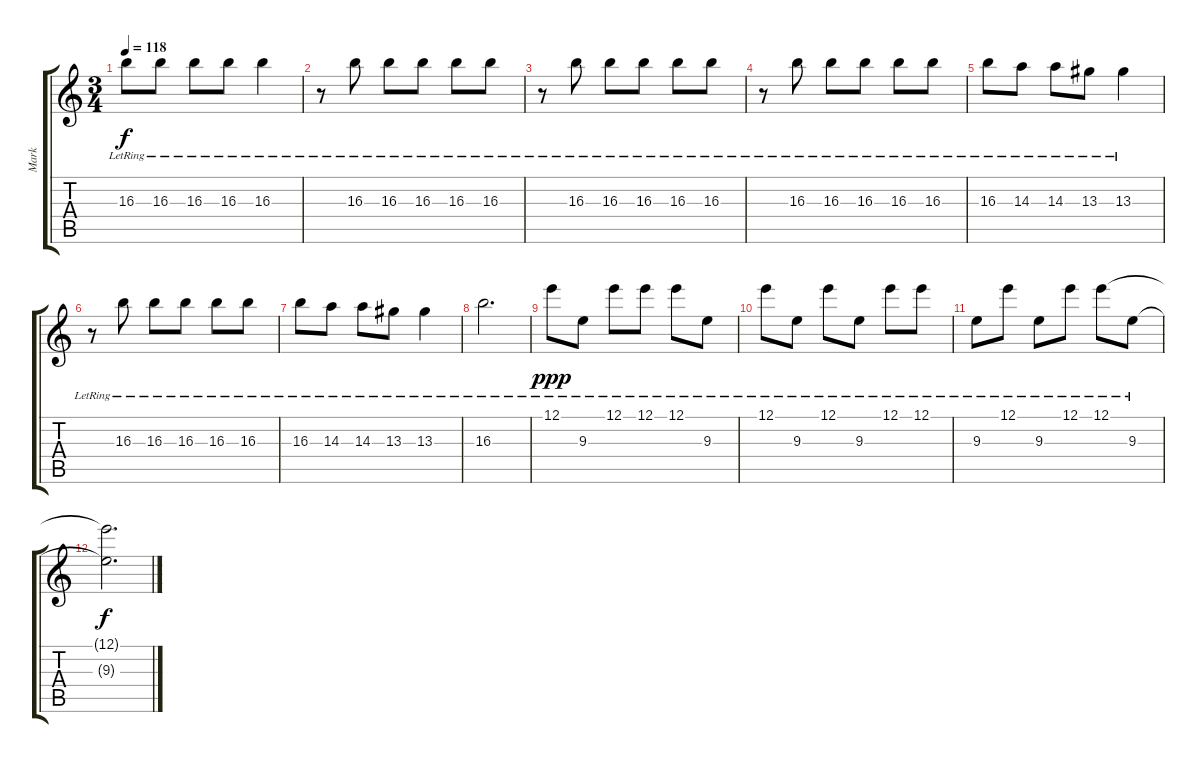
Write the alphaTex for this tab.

\track ("Mark" "Mark") {instrument acousticguitarsteel}
\staff {score tabs}
\tuning (E4 B3 G3 D3 A2 E2) {hide}
\ts (3 4)
\tempo 118
\clef g2
\ks c
16.3{lr}.8{dy f} 16.3{lr}.8 16.3{lr}.8 16.3{lr}.8 16.3{lr}.4 |
r.8 16.3{lr}.8 16.3{lr}.8 16.3{lr}.8 16.3{lr}.8 16.3{lr}.8 |
r.8 16.3{lr}.8 16.3{lr}.8 16.3{lr}.8 16.3{lr}.8 16.3{lr}.8 |
r.8 16.3{lr}.8 16.3{lr}.8 16.3{lr}.8 16.3{lr}.8 16.3{lr}.8 |
16.3{lr}.8 14.3{lr}.8 14.3{lr}.8 13.3{lr}.8 13.3{lr}.4 |
r.8 16.3{lr}.8 16.3{lr}.8 16.3{lr}.8 16.3{lr}.8 16.3{lr}.8 |
16.3{lr}.8 14.3{lr}.8 14.3{lr}.8 13.3{lr}.8 13.3{lr}.4 |
16.3{lr}.2{d} |
12.1{lr}.8{dy ppp} 9.3{lr}.8 12.1{lr}.8 12.1{lr}.8 12.1{lr}.8 9.3{lr}.8 |
12.1{lr}.8 9.3{lr}.8 12.1{lr}.8 9.3{lr}.8 12.1{lr}.8 12.1{lr}.8 |
9.3{lr}.8 12.1{lr}.8 9.3{lr}.8 12.1{lr}.8 12.1{lr}.8 9.3{lr}.8 |
(12.1{t} 9.3{t}).2{d dy f}
